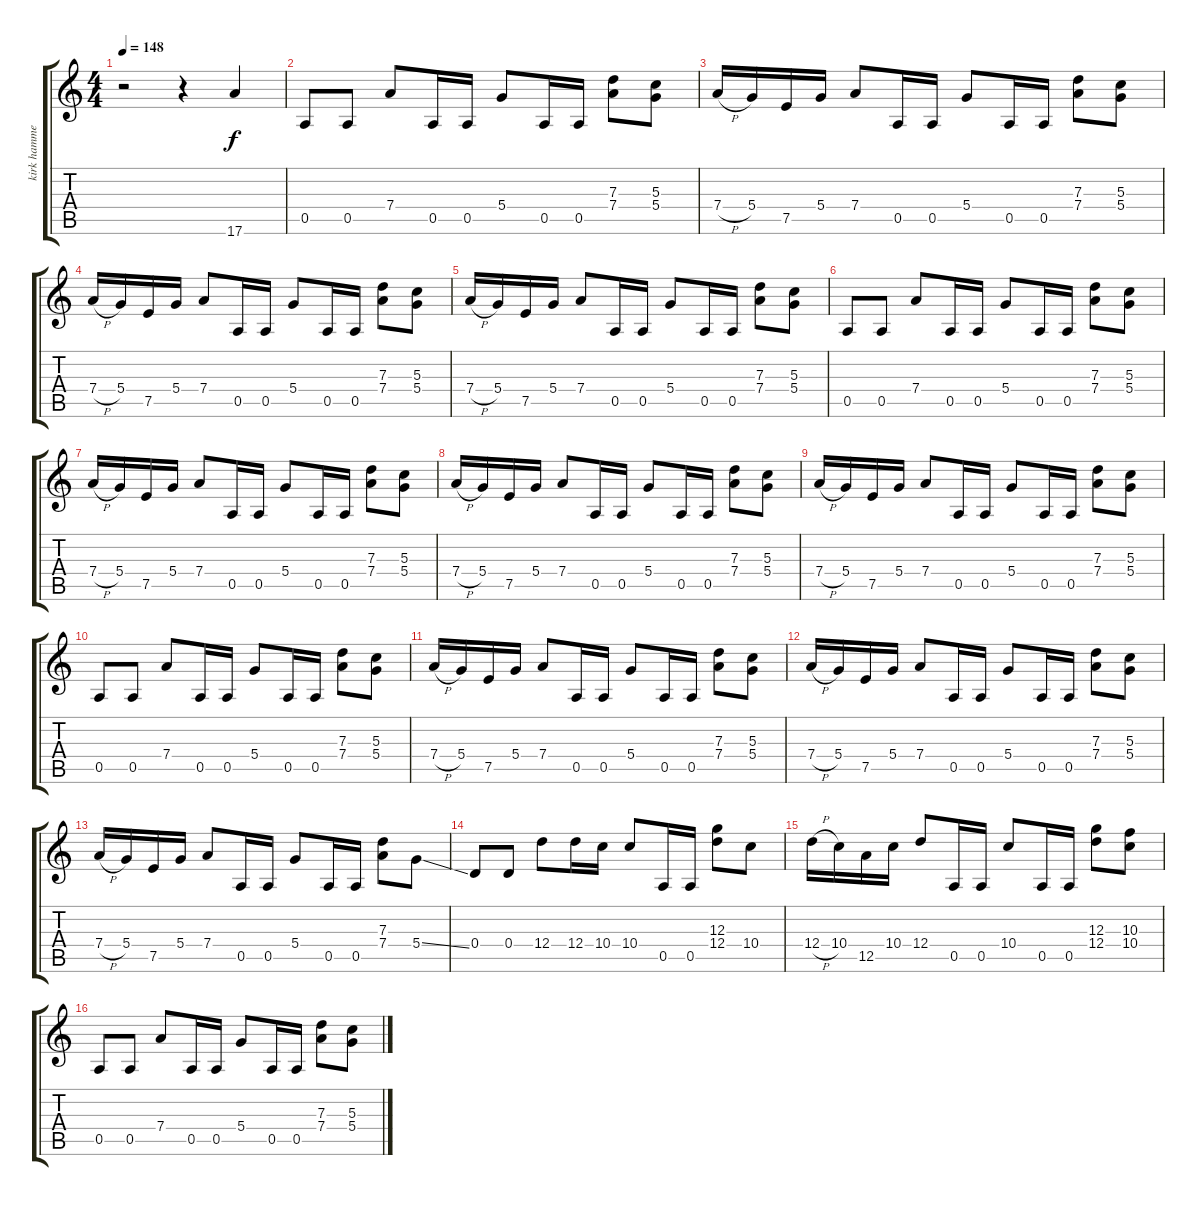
\track ("kirk hammett" "kirk hamme") {instrument distortionguitar}
\staff {score tabs}
\tuning (E4 B3 G3 D3 A2 E2) {hide}
\ts (4 4)
\tempo 148
\clef g2
\ks c
r.2{dy f instrument distortionguitar} r.4 17.6.4 |
0.5.8 0.5.8 7.4.8 0.5.16 0.5.16 5.4.8 0.5.16 0.5.16 (7.3 7.4).8 (5.3 5.4).8 |
7.4{h}.16 5.4.16 7.5.16 5.4.16 7.4.8 0.5.16 0.5.16 5.4.8 0.5.16 0.5.16 (7.3 7.4).8 (5.3 5.4).8 |
7.4{h}.16 5.4.16 7.5.16 5.4.16 7.4.8 0.5.16 0.5.16 5.4.8 0.5.16 0.5.16 (7.3 7.4).8 (5.3 5.4).8 |
7.4{h}.16 5.4.16 7.5.16 5.4.16 7.4.8 0.5.16 0.5.16 5.4.8 0.5.16 0.5.16 (7.3 7.4).8 (5.3 5.4).8 |
0.5.8 0.5.8 7.4.8 0.5.16 0.5.16 5.4.8 0.5.16 0.5.16 (7.3 7.4).8 (5.3 5.4).8 |
7.4{h}.16 5.4.16 7.5.16 5.4.16 7.4.8 0.5.16 0.5.16 5.4.8 0.5.16 0.5.16 (7.3 7.4).8 (5.3 5.4).8 |
7.4{h}.16 5.4.16 7.5.16 5.4.16 7.4.8 0.5.16 0.5.16 5.4.8 0.5.16 0.5.16 (7.3 7.4).8 (5.3 5.4).8 |
7.4{h}.16 5.4.16 7.5.16 5.4.16 7.4.8 0.5.16 0.5.16 5.4.8 0.5.16 0.5.16 (7.3 7.4).8 (5.3 5.4).8 |
0.5.8 0.5.8 7.4.8 0.5.16 0.5.16 5.4.8 0.5.16 0.5.16 (7.3 7.4).8 (5.3 5.4).8 |
7.4{h}.16 5.4.16 7.5.16 5.4.16 7.4.8 0.5.16 0.5.16 5.4.8 0.5.16 0.5.16 (7.3 7.4).8 (5.3 5.4).8 |
7.4{h}.16 5.4.16 7.5.16 5.4.16 7.4.8 0.5.16 0.5.16 5.4.8 0.5.16 0.5.16 (7.3 7.4).8 (5.3 5.4).8 |
7.4{h}.16 5.4.16 7.5.16 5.4.16 7.4.8 0.5.16 0.5.16 5.4.8 0.5.16 0.5.16 (7.3 7.4).8 5.4{ss}.8 |
0.4.8 0.4.8 12.4.8 12.4.16 10.4.16 10.4.8 0.5.16 0.5.16 (12.3 12.4).8 10.4.8 |
12.4{h}.16 10.4.16 12.5.16 10.4.16 12.4.8 0.5.16 0.5.16 10.4.8 0.5.16 0.5.16 (12.3 12.4).8 (10.3 10.4).8 |
0.5.8 0.5.8 7.4.8 0.5.16 0.5.16 5.4.8 0.5.16 0.5.16 (7.3 7.4).8 (5.3 5.4).8
